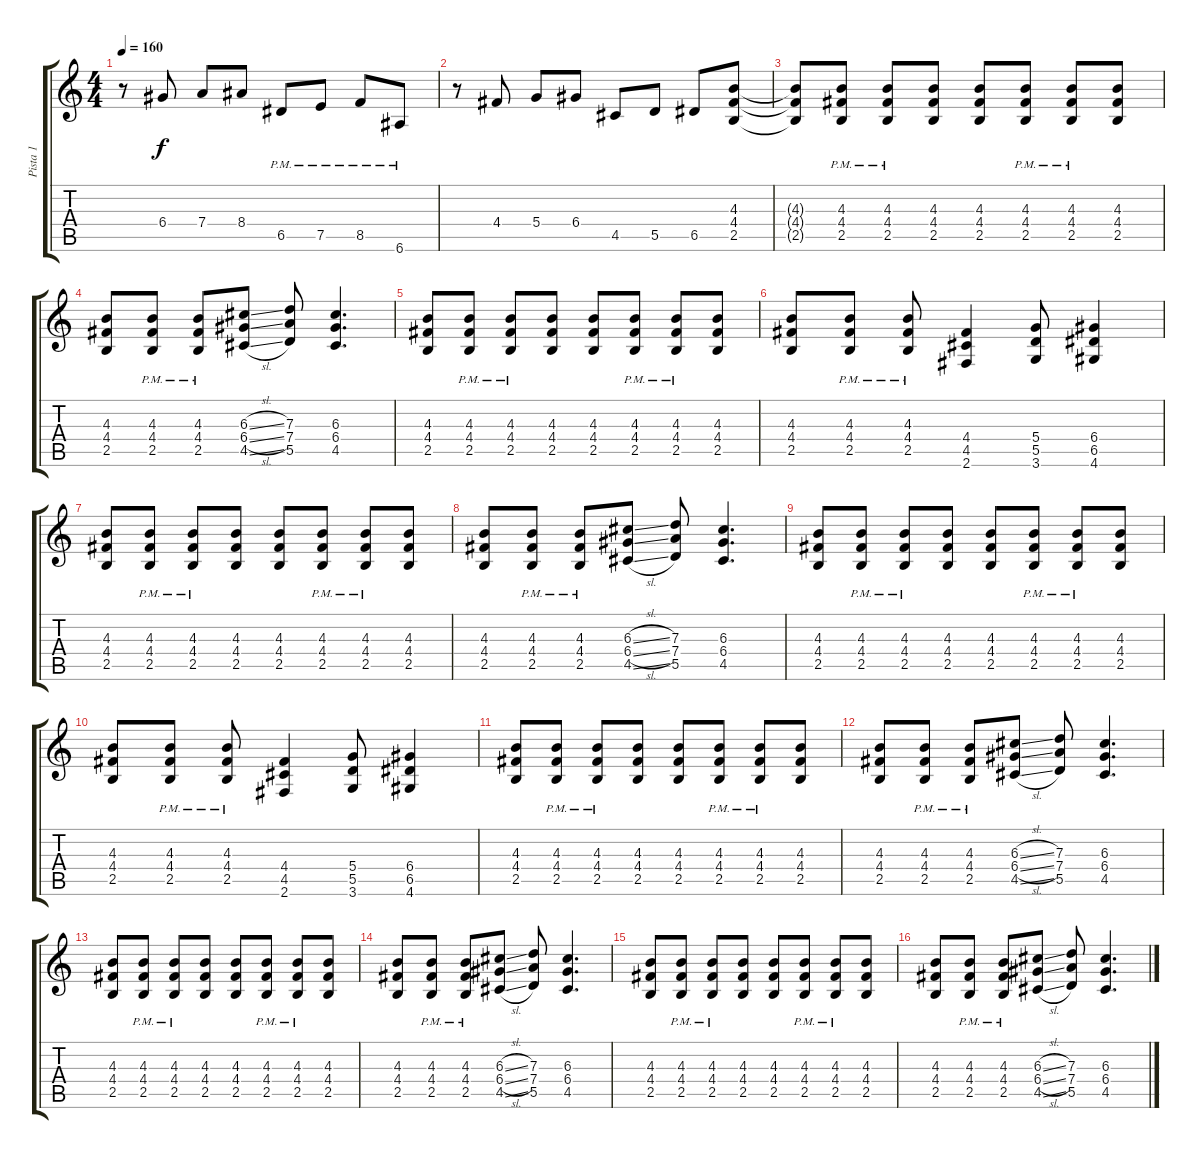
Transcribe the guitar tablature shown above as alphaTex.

\track ("Pista 1" "Pista 1") {instrument distortionguitar}
\staff {score tabs}
\tuning (E4 B3 G3 D3 A2 E2) {hide}
\ts (4 4)
\tempo 160
\clef g2
\ks c
r.8{dy f} 6.4.8 7.4.8 8.4.8 6.5{pm}.8 7.5{pm}.8 8.5{pm}.8 6.6{pm}.8 |
r.8 4.4.8 5.4.8 6.4.8 4.5.8 5.5.8 6.5.8 (4.3 4.4 2.5).8 |
(4.3{t} 4.4{t} 2.5{t}).8 (4.3{pm} 4.4{pm} 2.5{pm}).8 (4.3{pm} 4.4{pm} 2.5{pm}).8 (4.3 4.4 2.5).8 (4.3 4.4 2.5).8 (4.3{pm} 4.4{pm} 2.5{pm}).8 (4.3{pm} 4.4{pm} 2.5{pm}).8 (4.3 4.4 2.5).8 |
(4.3 4.4 2.5).8 (4.3{pm} 4.4{pm} 2.5{pm}).8 (4.3{pm} 4.4{pm} 2.5{pm}).8 (6.3{sl} 6.4{sl} 4.5{sl}).8 (7.3 7.4 5.5).8 (6.3 6.4 4.5).4{d} |
(4.3 4.4 2.5).8 (4.3{pm} 4.4{pm} 2.5{pm}).8 (4.3{pm} 4.4{pm} 2.5{pm}).8 (4.3 4.4 2.5).8 (4.3 4.4 2.5).8 (4.3{pm} 4.4{pm} 2.5{pm}).8 (4.3{pm} 4.4{pm} 2.5{pm}).8 (4.3 4.4 2.5).8 |
(4.3 4.4 2.5).8 (4.3{pm} 4.4{pm} 2.5{pm}).8 (4.3{pm} 4.4{pm} 2.5{pm}).8 (4.4 4.5 2.6).4 (5.4 5.5 3.6).8 (6.4 6.5 4.6).4 |
(4.3 4.4 2.5).8 (4.3{pm} 4.4{pm} 2.5{pm}).8 (4.3{pm} 4.4{pm} 2.5{pm}).8 (4.3 4.4 2.5).8 (4.3 4.4 2.5).8 (4.3{pm} 4.4{pm} 2.5{pm}).8 (4.3{pm} 4.4{pm} 2.5{pm}).8 (4.3 4.4 2.5).8 |
(4.3 4.4 2.5).8 (4.3{pm} 4.4{pm} 2.5{pm}).8 (4.3{pm} 4.4{pm} 2.5{pm}).8 (6.3{sl} 6.4{sl} 4.5{sl}).8 (7.3 7.4 5.5).8 (6.3 6.4 4.5).4{d} |
(4.3 4.4 2.5).8 (4.3{pm} 4.4{pm} 2.5{pm}).8 (4.3{pm} 4.4{pm} 2.5{pm}).8 (4.3 4.4 2.5).8 (4.3 4.4 2.5).8 (4.3{pm} 4.4{pm} 2.5{pm}).8 (4.3{pm} 4.4{pm} 2.5{pm}).8 (4.3 4.4 2.5).8 |
(4.3 4.4 2.5).8 (4.3{pm} 4.4{pm} 2.5{pm}).8 (4.3{pm} 4.4{pm} 2.5{pm}).8 (4.4 4.5 2.6).4 (5.4 5.5 3.6).8 (6.4 6.5 4.6).4 |
(4.3 4.4 2.5).8 (4.3{pm} 4.4{pm} 2.5{pm}).8 (4.3{pm} 4.4{pm} 2.5{pm}).8 (4.3 4.4 2.5).8 (4.3 4.4 2.5).8 (4.3{pm} 4.4{pm} 2.5{pm}).8 (4.3{pm} 4.4{pm} 2.5{pm}).8 (4.3 4.4 2.5).8 |
(4.3 4.4 2.5).8 (4.3{pm} 4.4{pm} 2.5{pm}).8 (4.3{pm} 4.4{pm} 2.5{pm}).8 (6.3{sl} 6.4{sl} 4.5{sl}).8 (7.3 7.4 5.5).8 (6.3 6.4 4.5).4{d} |
(4.3 4.4 2.5).8 (4.3{pm} 4.4{pm} 2.5{pm}).8 (4.3{pm} 4.4{pm} 2.5{pm}).8 (4.3 4.4 2.5).8 (4.3 4.4 2.5).8 (4.3{pm} 4.4{pm} 2.5{pm}).8 (4.3{pm} 4.4{pm} 2.5{pm}).8 (4.3 4.4 2.5).8 |
(4.3 4.4 2.5).8 (4.3{pm} 4.4{pm} 2.5{pm}).8 (4.3{pm} 4.4{pm} 2.5{pm}).8 (6.3{sl} 6.4{sl} 4.5{sl}).8 (7.3 7.4 5.5).8 (6.3 6.4 4.5).4{d} |
(4.3 4.4 2.5).8 (4.3{pm} 4.4{pm} 2.5{pm}).8 (4.3{pm} 4.4{pm} 2.5{pm}).8 (4.3 4.4 2.5).8 (4.3 4.4 2.5).8 (4.3{pm} 4.4{pm} 2.5{pm}).8 (4.3{pm} 4.4{pm} 2.5{pm}).8 (4.3 4.4 2.5).8 |
(4.3 4.4 2.5).8 (4.3{pm} 4.4{pm} 2.5{pm}).8 (4.3{pm} 4.4{pm} 2.5{pm}).8 (6.3{sl} 6.4{sl} 4.5{sl}).8 (7.3 7.4 5.5).8 (6.3 6.4 4.5).4{d}
